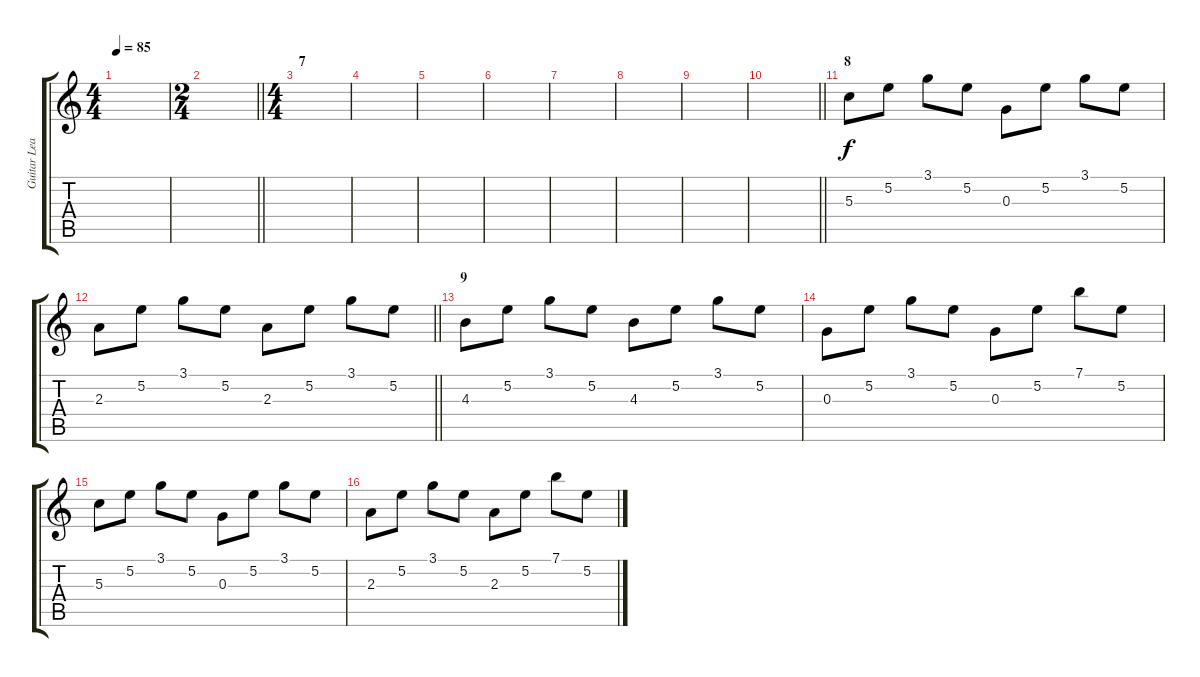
\track ("Guitar Lead" "Guitar Lea") {instrument electricguitarjazz}
\staff {score tabs}
\tuning (E4 B3 G3 D3 A2 E2) {hide}
\ts (4 4)
\tempo 85
\clef g2
\ks c
|
\ts (2 4)
\barLineRight lightlight
|
\ts (4 4)
\section ("" "7")
|
|
|
|
|
|
|
\barLineRight lightlight
|
\section ("" "8")
5.3.8 5.2.8 3.1.8 5.2.8 0.3.8 5.2.8 3.1.8 5.2.8 |
\barLineRight lightlight
2.3.8 5.2.8 3.1.8 5.2.8 2.3.8 5.2.8 3.1.8 5.2.8 |
\section ("" "9")
4.3.8 5.2.8 3.1.8 5.2.8 4.3.8 5.2.8 3.1.8 5.2.8 |
0.3.8 5.2.8 3.1.8 5.2.8 0.3.8 5.2.8 7.1.8 5.2.8 |
5.3.8 5.2.8 3.1.8 5.2.8 0.3.8 5.2.8 3.1.8 5.2.8 |
2.3.8 5.2.8 3.1.8 5.2.8 2.3.8 5.2.8 7.1.8 5.2.8
